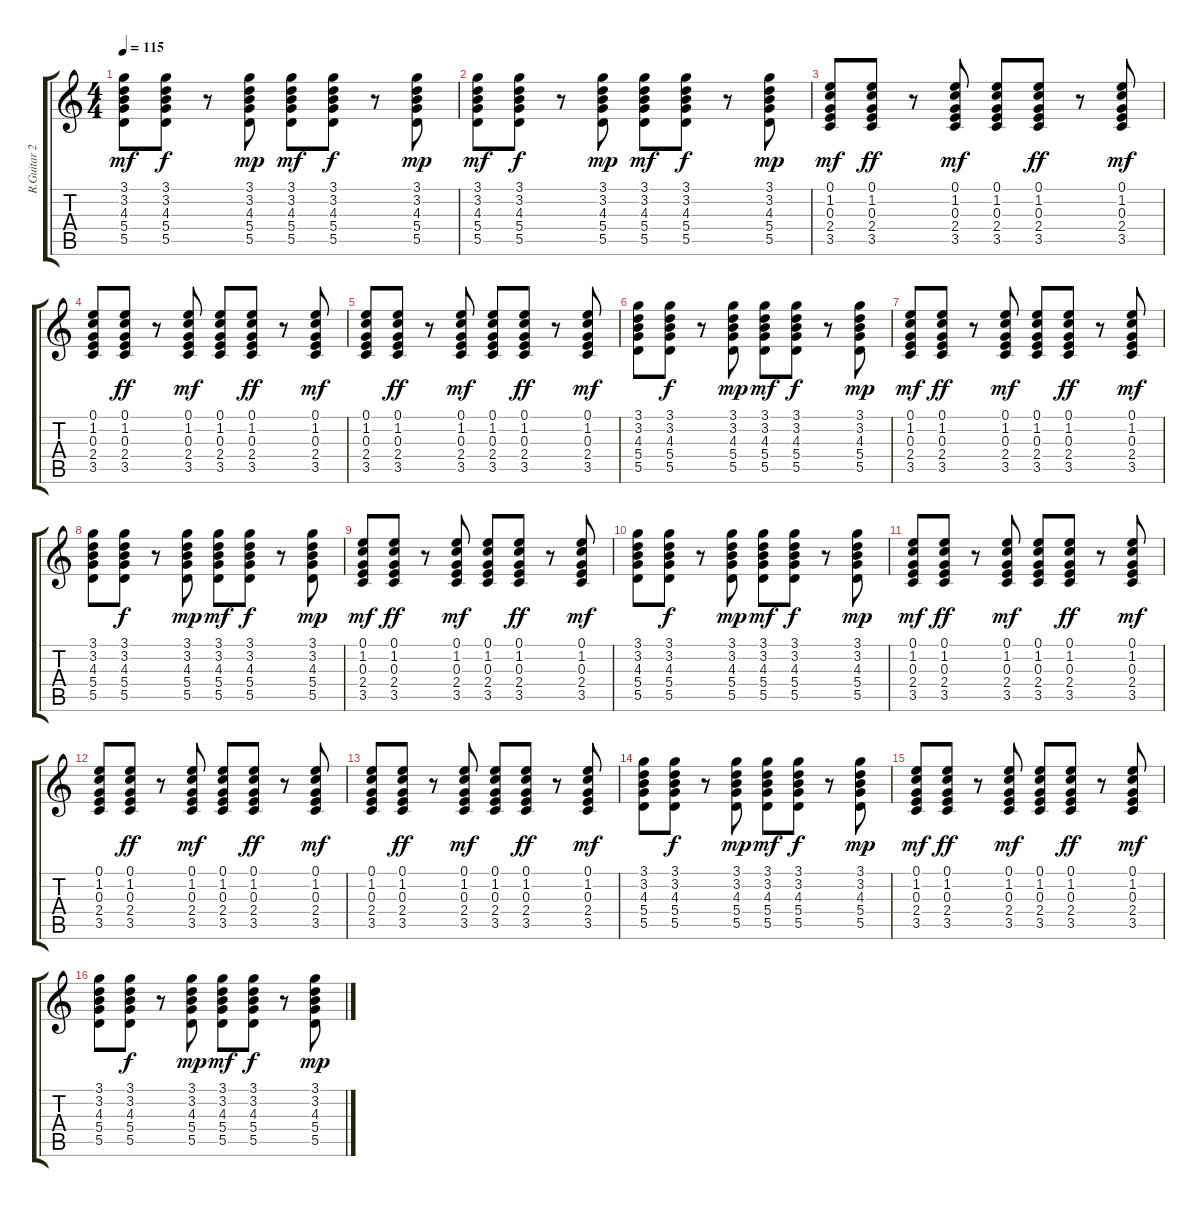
\track ("R.Guitar 2" "R.Guitar 2") {instrument electricguitarclean}
\staff {score tabs}
\tuning (E4 B3 G3 D3 A2 E2) {hide}
\ts (4 4)
\tempo 115
\clef g2
\ks c
(3.1 3.2 4.3 5.4 5.5).8{dy mf} (3.1 3.2 4.3 5.4 5.5).8{dy f} r.8 (3.1 3.2 4.3 5.4 5.5).8{dy mp} (3.1 3.2 4.3 5.4 5.5).8{dy mf} (3.1 3.2 4.3 5.4 5.5).8{dy f} r.8 (3.1 3.2 4.3 5.4 5.5).8{dy mp} |
(3.1 3.2 4.3 5.4 5.5).8{dy mf} (3.1 3.2 4.3 5.4 5.5).8{dy f} r.8 (3.1 3.2 4.3 5.4 5.5).8{dy mp} (3.1 3.2 4.3 5.4 5.5).8{dy mf} (3.1 3.2 4.3 5.4 5.5).8{dy f} r.8 (3.1 3.2 4.3 5.4 5.5).8{dy mp} |
(0.1 1.2 0.3 2.4 3.5).8{dy mf} (0.1 1.2 0.3 2.4 3.5).8{dy ff} r.8 (0.1 1.2 0.3 2.4 3.5).8{dy mf} (0.1 1.2 0.3 2.4 3.5).8 (0.1 1.2 0.3 2.4 3.5).8{dy ff} r.8 (0.1 1.2 0.3 2.4 3.5).8{dy mf} |
(0.1 1.2 0.3 2.4 3.5).8 (0.1 1.2 0.3 2.4 3.5).8{dy ff} r.8 (0.1 1.2 0.3 2.4 3.5).8{dy mf} (0.1 1.2 0.3 2.4 3.5).8 (0.1 1.2 0.3 2.4 3.5).8{dy ff} r.8 (0.1 1.2 0.3 2.4 3.5).8{dy mf} |
(0.1 1.2 0.3 2.4 3.5).8 (0.1 1.2 0.3 2.4 3.5).8{dy ff} r.8 (0.1 1.2 0.3 2.4 3.5).8{dy mf} (0.1 1.2 0.3 2.4 3.5).8 (0.1 1.2 0.3 2.4 3.5).8{dy ff} r.8 (0.1 1.2 0.3 2.4 3.5).8{dy mf} |
(3.1 3.2 4.3 5.4 5.5).8 (3.1 3.2 4.3 5.4 5.5).8{dy f} r.8 (3.1 3.2 4.3 5.4 5.5).8{dy mp} (3.1 3.2 4.3 5.4 5.5).8{dy mf} (3.1 3.2 4.3 5.4 5.5).8{dy f} r.8 (3.1 3.2 4.3 5.4 5.5).8{dy mp} |
(0.1 1.2 0.3 2.4 3.5).8{dy mf} (0.1 1.2 0.3 2.4 3.5).8{dy ff} r.8 (0.1 1.2 0.3 2.4 3.5).8{dy mf} (0.1 1.2 0.3 2.4 3.5).8 (0.1 1.2 0.3 2.4 3.5).8{dy ff} r.8 (0.1 1.2 0.3 2.4 3.5).8{dy mf} |
(3.1 3.2 4.3 5.4 5.5).8 (3.1 3.2 4.3 5.4 5.5).8{dy f} r.8 (3.1 3.2 4.3 5.4 5.5).8{dy mp} (3.1 3.2 4.3 5.4 5.5).8{dy mf} (3.1 3.2 4.3 5.4 5.5).8{dy f} r.8 (3.1 3.2 4.3 5.4 5.5).8{dy mp} |
(0.1 1.2 0.3 2.4 3.5).8{dy mf} (0.1 1.2 0.3 2.4 3.5).8{dy ff} r.8 (0.1 1.2 0.3 2.4 3.5).8{dy mf} (0.1 1.2 0.3 2.4 3.5).8 (0.1 1.2 0.3 2.4 3.5).8{dy ff} r.8 (0.1 1.2 0.3 2.4 3.5).8{dy mf} |
(3.1 3.2 4.3 5.4 5.5).8 (3.1 3.2 4.3 5.4 5.5).8{dy f} r.8 (3.1 3.2 4.3 5.4 5.5).8{dy mp} (3.1 3.2 4.3 5.4 5.5).8{dy mf} (3.1 3.2 4.3 5.4 5.5).8{dy f} r.8 (3.1 3.2 4.3 5.4 5.5).8{dy mp} |
(0.1 1.2 0.3 2.4 3.5).8{dy mf} (0.1 1.2 0.3 2.4 3.5).8{dy ff} r.8 (0.1 1.2 0.3 2.4 3.5).8{dy mf} (0.1 1.2 0.3 2.4 3.5).8 (0.1 1.2 0.3 2.4 3.5).8{dy ff} r.8 (0.1 1.2 0.3 2.4 3.5).8{dy mf} |
(0.1 1.2 0.3 2.4 3.5).8 (0.1 1.2 0.3 2.4 3.5).8{dy ff} r.8 (0.1 1.2 0.3 2.4 3.5).8{dy mf} (0.1 1.2 0.3 2.4 3.5).8 (0.1 1.2 0.3 2.4 3.5).8{dy ff} r.8 (0.1 1.2 0.3 2.4 3.5).8{dy mf} |
(0.1 1.2 0.3 2.4 3.5).8 (0.1 1.2 0.3 2.4 3.5).8{dy ff} r.8 (0.1 1.2 0.3 2.4 3.5).8{dy mf} (0.1 1.2 0.3 2.4 3.5).8 (0.1 1.2 0.3 2.4 3.5).8{dy ff} r.8 (0.1 1.2 0.3 2.4 3.5).8{dy mf} |
(3.1 3.2 4.3 5.4 5.5).8 (3.1 3.2 4.3 5.4 5.5).8{dy f} r.8 (3.1 3.2 4.3 5.4 5.5).8{dy mp} (3.1 3.2 4.3 5.4 5.5).8{dy mf} (3.1 3.2 4.3 5.4 5.5).8{dy f} r.8 (3.1 3.2 4.3 5.4 5.5).8{dy mp} |
(0.1 1.2 0.3 2.4 3.5).8{dy mf} (0.1 1.2 0.3 2.4 3.5).8{dy ff} r.8 (0.1 1.2 0.3 2.4 3.5).8{dy mf} (0.1 1.2 0.3 2.4 3.5).8 (0.1 1.2 0.3 2.4 3.5).8{dy ff} r.8 (0.1 1.2 0.3 2.4 3.5).8{dy mf} |
(3.1 3.2 4.3 5.4 5.5).8 (3.1 3.2 4.3 5.4 5.5).8{dy f} r.8 (3.1 3.2 4.3 5.4 5.5).8{dy mp} (3.1 3.2 4.3 5.4 5.5).8{dy mf} (3.1 3.2 4.3 5.4 5.5).8{dy f} r.8 (3.1 3.2 4.3 5.4 5.5).8{dy mp}
